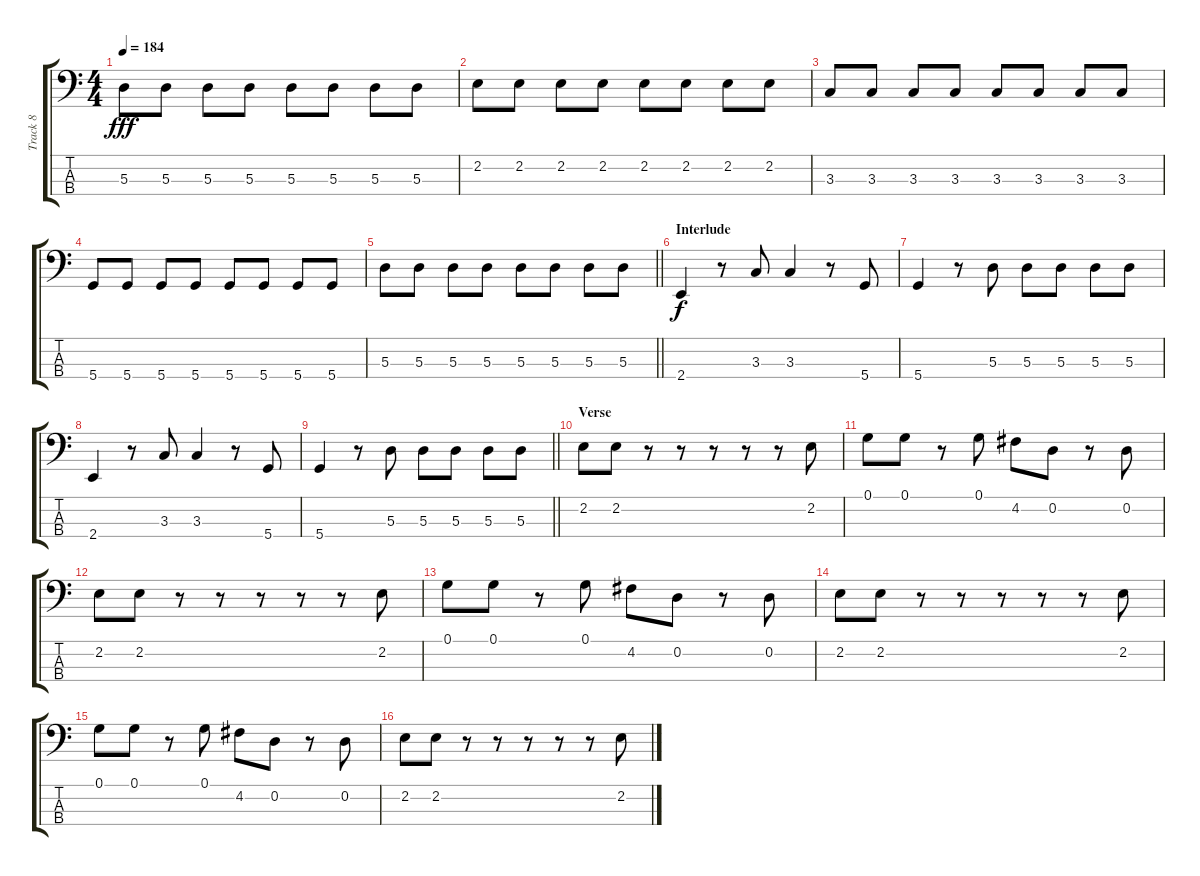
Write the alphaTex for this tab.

\track ("Track 8" "Track 8") {instrument electricbasspick}
\staff {score tabs}
\tuning (G2 D2 A1 D1) {hide}
\ts (4 4)
\tempo 184
\clef f4
\ks c
5.3.8{dy fff} 5.3.8 5.3.8 5.3.8 5.3.8 5.3.8 5.3.8 5.3.8 |
2.2.8 2.2.8 2.2.8 2.2.8 2.2.8 2.2.8 2.2.8 2.2.8 |
3.3.8 3.3.8 3.3.8 3.3.8 3.3.8 3.3.8 3.3.8 3.3.8 |
5.4.8 5.4.8 5.4.8 5.4.8 5.4.8 5.4.8 5.4.8 5.4.8 |
\barLineRight lightlight
5.3.8 5.3.8 5.3.8 5.3.8 5.3.8 5.3.8 5.3.8 5.3.8 |
\section ("" "Interlude")
2.4.4{dy f} r.8 3.3.8 3.3.4 r.8 5.4.8 |
5.4.4 r.8 5.3.8 5.3.8 5.3.8 5.3.8 5.3.8 |
2.4.4 r.8 3.3.8 3.3.4 r.8 5.4.8 |
\barLineRight lightlight
5.4.4 r.8 5.3.8 5.3.8 5.3.8 5.3.8 5.3.8 |
\section ("" "Verse")
2.2.8 2.2.8 r.8 r.8 r.8 r.8 r.8 2.2.8 |
0.1.8 0.1.8 r.8 0.1.8 4.2.8 0.2.8 r.8 0.2.8 |
2.2.8 2.2.8 r.8 r.8 r.8 r.8 r.8 2.2.8 |
0.1.8 0.1.8 r.8 0.1.8 4.2.8 0.2.8 r.8 0.2.8 |
2.2.8 2.2.8 r.8 r.8 r.8 r.8 r.8 2.2.8 |
0.1.8 0.1.8 r.8 0.1.8 4.2.8 0.2.8 r.8 0.2.8 |
2.2.8 2.2.8 r.8 r.8 r.8 r.8 r.8 2.2.8
